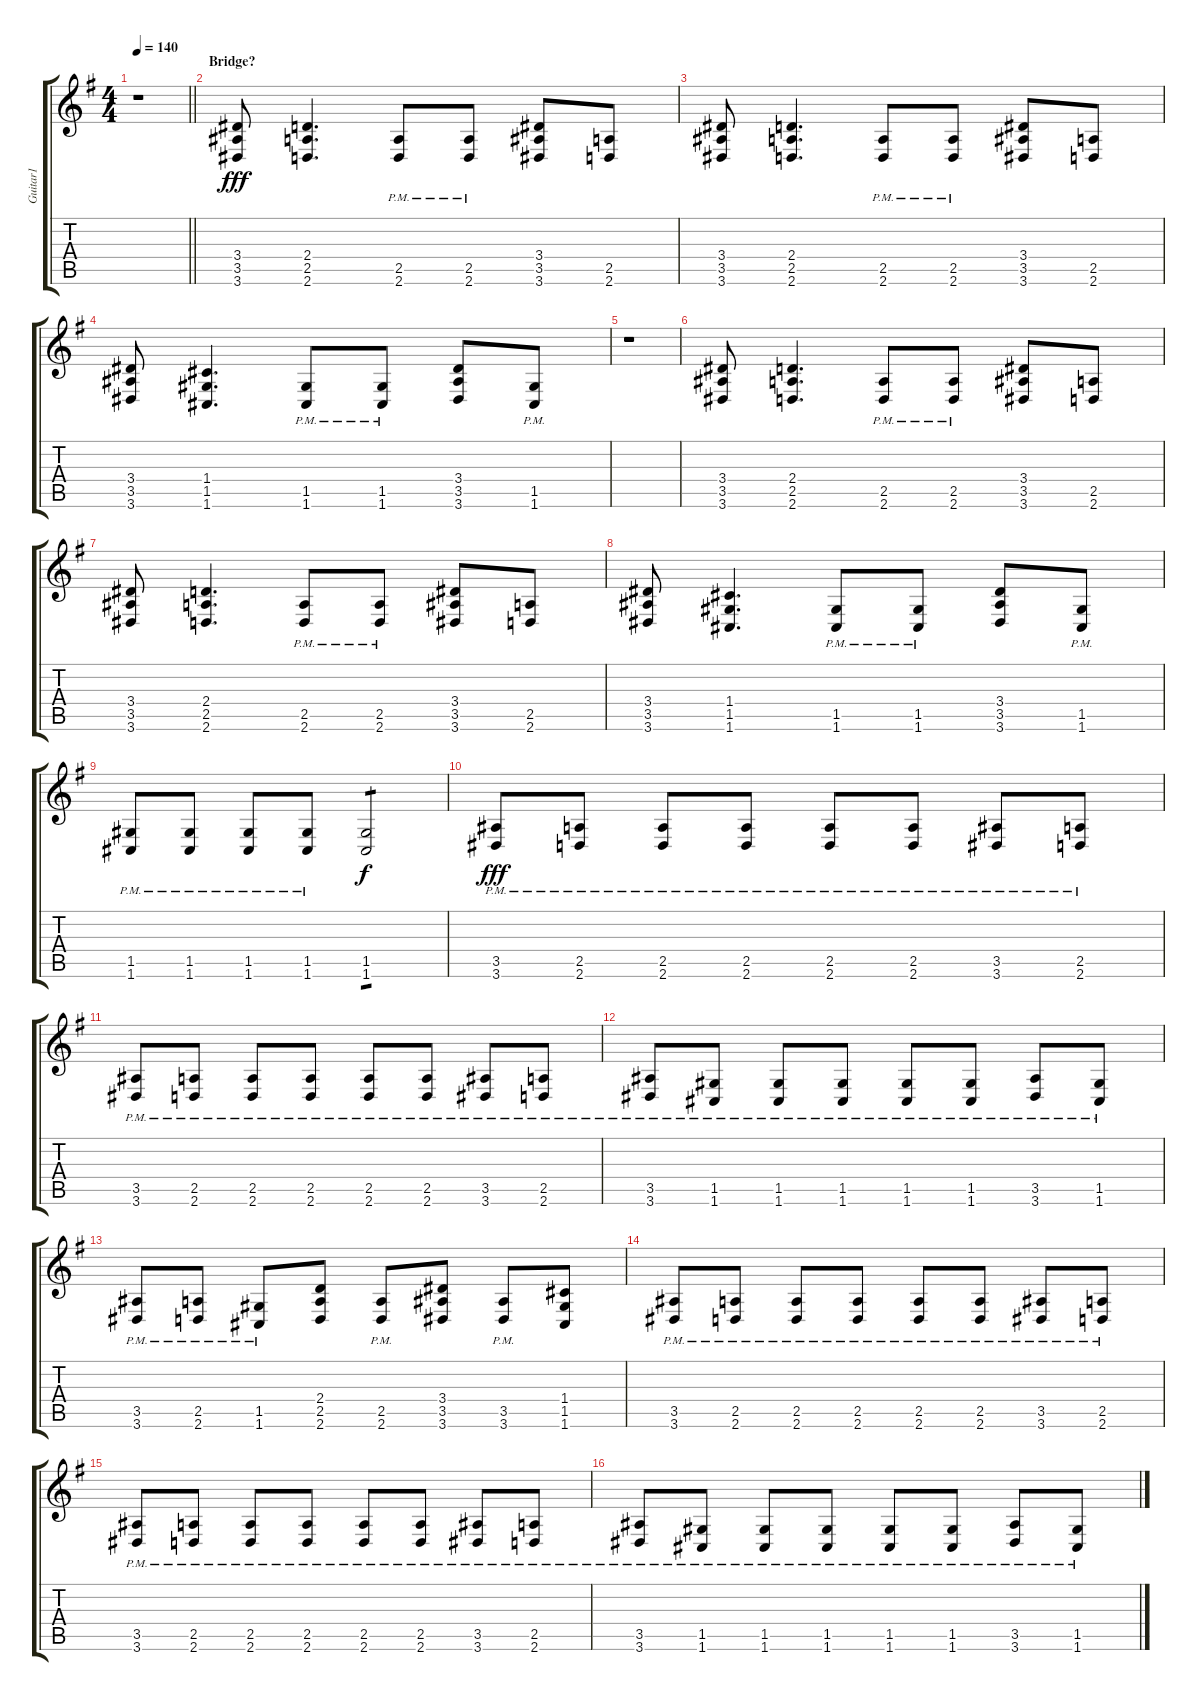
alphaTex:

\track ("Guitar1" "Guitar1") {instrument distortionguitar}
\staff {score tabs}
\tuning (D4 A3 F3 C3 G2 C2) {hide}
\ts (4 4)
\tempo 140
\clef g2
\barLineRight lightlight
\ks g
r.1{dy fff} |
\section ("" "Bridge?")
(3.4 3.5 3.6).8 (2.4 2.5 2.6).4{d} (2.5{pm} 2.6{pm}).8 (2.5{pm} 2.6{pm}).8 (3.4 3.5 3.6).8 (2.5 2.6).8 |
(3.4 3.5 3.6).8 (2.4 2.5 2.6).4{d} (2.5{pm} 2.6{pm}).8 (2.5{pm} 2.6{pm}).8 (3.4 3.5 3.6).8 (2.5 2.6).8 |
(3.4 3.5 3.6).8 (1.4 1.5 1.6).4{d} (1.5{pm} 1.6{pm}).8 (1.5{pm} 1.6{pm}).8 (3.4 3.5 3.6).8 (1.5{pm} 1.6{pm}).8 |
r.1 |
(3.4 3.5 3.6).8 (2.4 2.5 2.6).4{d} (2.5{pm} 2.6{pm}).8 (2.5{pm} 2.6{pm}).8 (3.4 3.5 3.6).8 (2.5 2.6).8 |
(3.4 3.5 3.6).8 (2.4 2.5 2.6).4{d} (2.5{pm} 2.6{pm}).8 (2.5{pm} 2.6{pm}).8 (3.4 3.5 3.6).8 (2.5 2.6).8 |
(3.4 3.5 3.6).8 (1.4 1.5 1.6).4{d} (1.5{pm} 1.6{pm}).8 (1.5{pm} 1.6{pm}).8 (3.4 3.5 3.6).8 (1.5{pm} 1.6{pm}).8 |
(1.5{pm} 1.6{pm}).8 (1.5{pm} 1.6{pm}).8 (1.5{pm} 1.6{pm}).8 (1.5{pm} 1.6{pm}).8 (1.5 1.6).2{tp 1 dy f} |
(3.5{pm} 3.6{pm}).8{dy fff} (2.5{pm} 2.6{pm}).8 (2.5{pm} 2.6{pm}).8 (2.5{pm} 2.6{pm}).8 (2.5{pm} 2.6{pm}).8 (2.5{pm} 2.6{pm}).8 (3.5{pm} 3.6{pm}).8 (2.5{pm} 2.6{pm}).8 |
(3.5{pm} 3.6{pm}).8 (2.5{pm} 2.6{pm}).8 (2.5{pm} 2.6{pm}).8 (2.5{pm} 2.6{pm}).8 (2.5{pm} 2.6{pm}).8 (2.5{pm} 2.6{pm}).8 (3.5{pm} 3.6{pm}).8 (2.5{pm} 2.6{pm}).8 |
(3.5{pm} 3.6{pm}).8 (1.5{pm} 1.6{pm}).8 (1.5{pm} 1.6{pm}).8 (1.5{pm} 1.6{pm}).8 (1.5{pm} 1.6{pm}).8 (1.5{pm} 1.6{pm}).8 (3.5{pm} 3.6{pm}).8 (1.5{pm} 1.6{pm}).8 |
(3.5{pm} 3.6{pm}).8 (2.5{pm} 2.6{pm}).8 (1.5{pm} 1.6{pm}).8 (2.4 2.5 2.6).8 (2.5{pm} 2.6{pm}).8 (3.4 3.5 3.6).8 (3.5{pm} 3.6{pm}).8 (1.4 1.5 1.6).8 |
(3.5{pm} 3.6{pm}).8 (2.5{pm} 2.6{pm}).8 (2.5{pm} 2.6{pm}).8 (2.5{pm} 2.6{pm}).8 (2.5{pm} 2.6{pm}).8 (2.5{pm} 2.6{pm}).8 (3.5{pm} 3.6{pm}).8 (2.5{pm} 2.6{pm}).8 |
(3.5{pm} 3.6{pm}).8 (2.5{pm} 2.6{pm}).8 (2.5{pm} 2.6{pm}).8 (2.5{pm} 2.6{pm}).8 (2.5{pm} 2.6{pm}).8 (2.5{pm} 2.6{pm}).8 (3.5{pm} 3.6{pm}).8 (2.5{pm} 2.6{pm}).8 |
(3.5{pm} 3.6{pm}).8 (1.5{pm} 1.6{pm}).8 (1.5{pm} 1.6{pm}).8 (1.5{pm} 1.6{pm}).8 (1.5{pm} 1.6{pm}).8 (1.5{pm} 1.6{pm}).8 (3.5{pm} 3.6{pm}).8 (1.5{pm} 1.6{pm}).8
